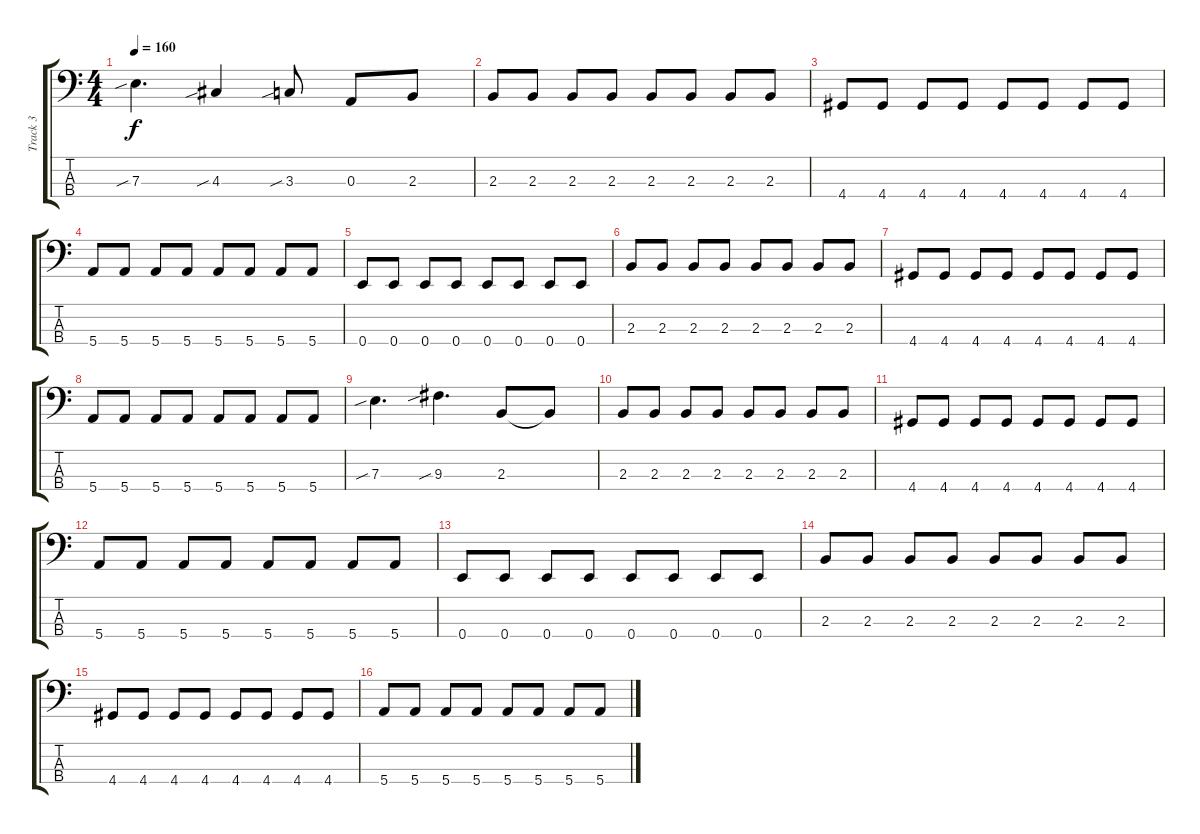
\track ("Track 3" "Track 3") {instrument electricbassfinger}
\staff {score tabs}
\tuning (G2 D2 A1 E1) {hide}
\ts (4 4)
\tempo 160
\clef f4
\ks c
7.3{sib}.4{d dy f} 4.3{sib}.4 3.3{sib}.8 0.3.8 2.3.8 |
2.3.8 2.3.8 2.3.8 2.3.8 2.3.8 2.3.8 2.3.8 2.3.8 |
4.4.8 4.4.8 4.4.8 4.4.8 4.4.8 4.4.8 4.4.8 4.4.8 |
5.4.8 5.4.8 5.4.8 5.4.8 5.4.8 5.4.8 5.4.8 5.4.8 |
0.4.8 0.4.8 0.4.8 0.4.8 0.4.8 0.4.8 0.4.8 0.4.8 |
2.3.8 2.3.8 2.3.8 2.3.8 2.3.8 2.3.8 2.3.8 2.3.8 |
4.4.8 4.4.8 4.4.8 4.4.8 4.4.8 4.4.8 4.4.8 4.4.8 |
5.4.8 5.4.8 5.4.8 5.4.8 5.4.8 5.4.8 5.4.8 5.4.8 |
7.3{sib}.4{d} 9.3{sib}.4{d} 2.3.8 2.3{t}.8 |
2.3.8 2.3.8 2.3.8 2.3.8 2.3.8 2.3.8 2.3.8 2.3.8 |
4.4.8 4.4.8 4.4.8 4.4.8 4.4.8 4.4.8 4.4.8 4.4.8 |
5.4.8 5.4.8 5.4.8 5.4.8 5.4.8 5.4.8 5.4.8 5.4.8 |
0.4.8 0.4.8 0.4.8 0.4.8 0.4.8 0.4.8 0.4.8 0.4.8 |
2.3.8 2.3.8 2.3.8 2.3.8 2.3.8 2.3.8 2.3.8 2.3.8 |
4.4.8 4.4.8 4.4.8 4.4.8 4.4.8 4.4.8 4.4.8 4.4.8 |
5.4.8 5.4.8 5.4.8 5.4.8 5.4.8 5.4.8 5.4.8 5.4.8
